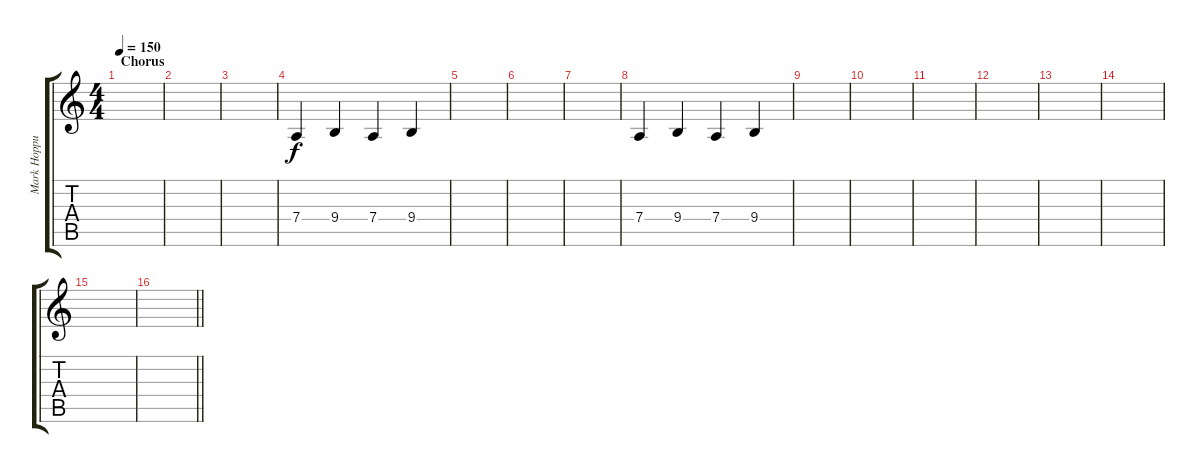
\track ("Mark Hoppus - Vocals" "Mark Hoppu") {instrument tenorsax}
\staff {score tabs}
\tuning (E4 B3 G3 D3 A2 E2) {hide}
\ts (4 4)
\section ("" "Chorus")
\tempo 150
\clef g2
\ks c
|
|
|
7.4.4 9.4.4 7.4.4 9.4.4 |
|
|
|
7.4.4 9.4.4 7.4.4 9.4.4 |
|
|
|
|
|
|
|
\barLineRight lightlight
